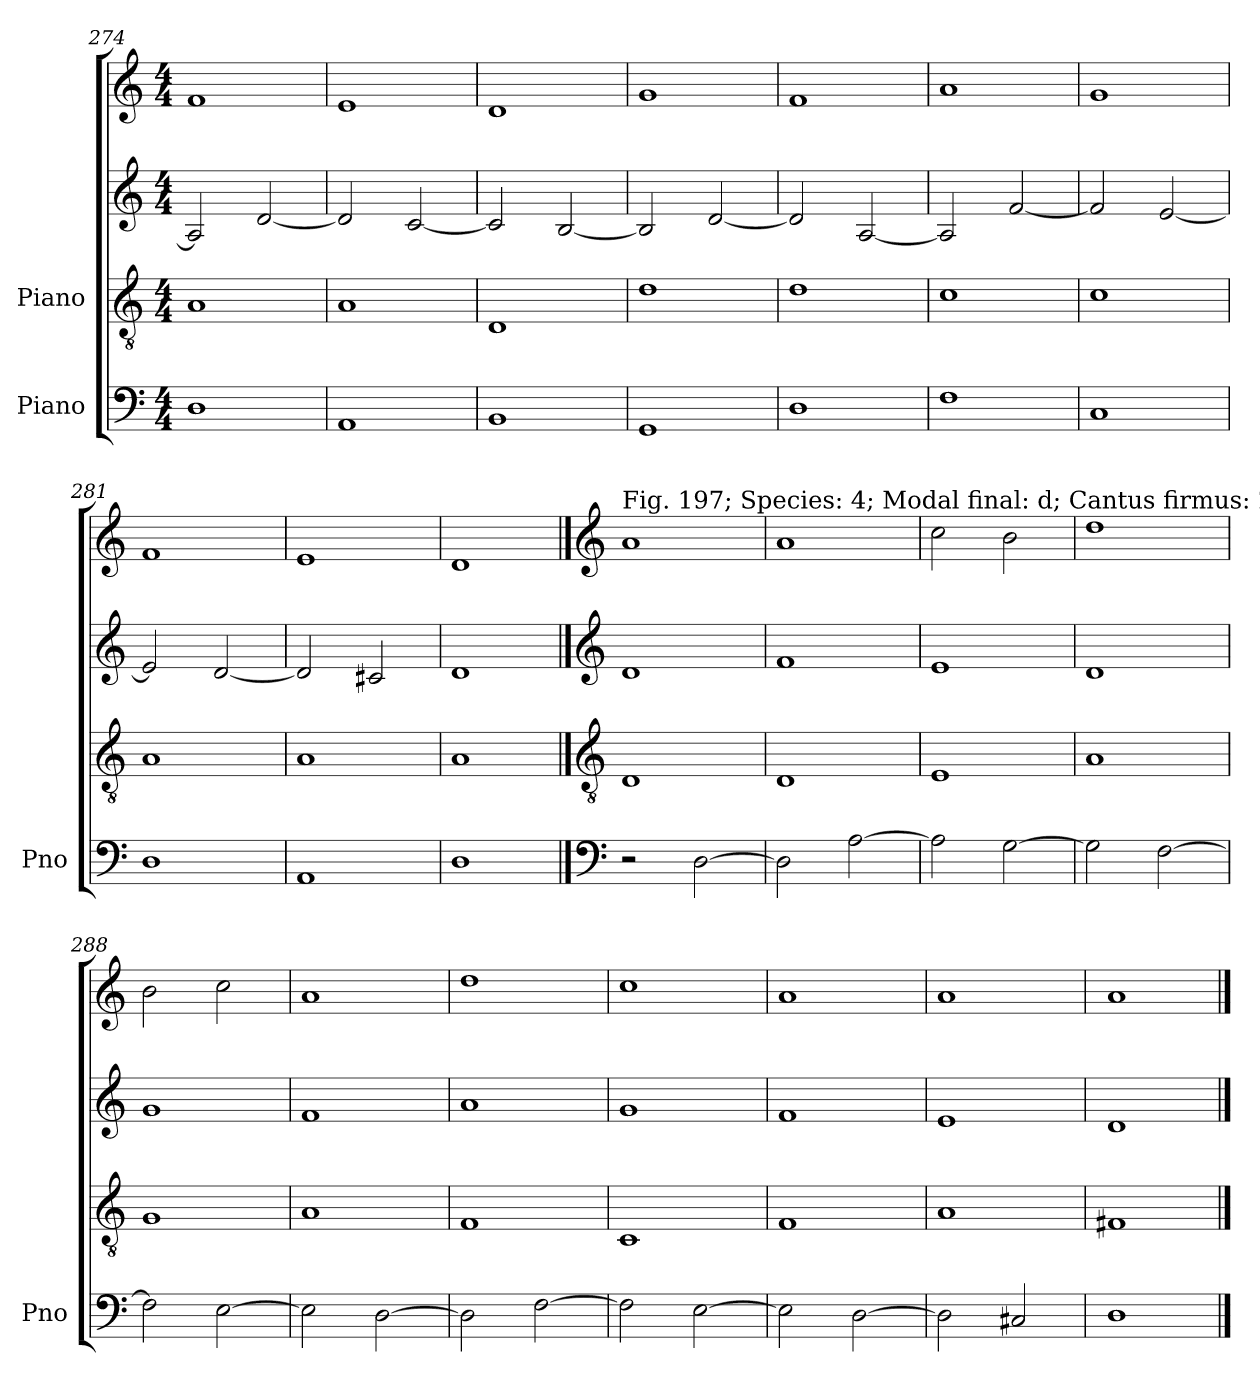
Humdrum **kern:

**kern	**kern	**kern	**kern
*part4	*part3	*part2	*part1
*staff4	*staff3	*staff2	*staff1
*I"Piano	*I"Piano	*	*
*I'Pno	*	*	*
*clefF4	*clefGv2	*clefG2	*clefG2
*k[]	*k[]	*k[]	*k[]
*M4/4	*M4/4	*M4/4	*M4/4
=274	=274	=274	=274
1D	1A	2A/]	1f
.	.	[2d/	.
=275	=275	=275	=275
1AA	1A	2d/]	1e
.	.	[2c/	.
=276	=276	=276	=276
1BB	1D	2c/]	1d
.	.	[2B/	.
=277	=277	=277	=277
1GG	1d	2B/]	1g
.	.	[2d/	.
=278	=278	=278	=278
1D	1d	2d/]	1f
.	.	[2A/	.
=279	=279	=279	=279
1F	1c	2A/]	1a
.	.	[2f/	.
=280	=280	=280	=280
1C	1c	2f/]	1g
.	.	[2e/	.
=281	=281	=281	=281
1D	1A	2e/]	1f
.	.	[2d/	.
=282	=282	=282	=282
1AA	1A	2d/]	1e
.	.	2c#X/	.
=283	=283	=283	=283
1D	1A	1d	1d
!!LO:LB:g=z
==284	==284	==284	==284
*clefF4	*clefGv2	*clefG2	*clefG2
!	!	!	!LO:TX:a:t=Fig. 197; Species&colon; 4; Modal final&colon; d; Cantus firmus&colon; 2
2r	1D	1d	1a
[2D\	.	.	.
=285	=285	=285	=285
2D\]	1D	1f	1a
[2A\	.	.	.
=286	=286	=286	=286
2A\]	1E	1e	2cc\
[2G\	.	.	2b\
=287	=287	=287	=287
2G\]	1A	1d	1dd
[2F\	.	.	.
=288	=288	=288	=288
2F\]	1G	1g	2b\
[2E\	.	.	2cc\
=289	=289	=289	=289
2E\]	1A	1f	1a
[2D\	.	.	.
=290	=290	=290	=290
2D\]	1F	1a	1dd
[2F\	.	.	.
=291	=291	=291	=291
2F\]	1C	1g	1cc
[2E\	.	.	.
=292	=292	=292	=292
2E\]	1F	1f	1a
[2D\	.	.	.
=293	=293	=293	=293
2D\]	1A	1e	1a
2C#X/	.	.	.
=294	=294	=294	=294
1D	1F#X	1d	1a
==	==	==	==
*-	*-	*-	*-
